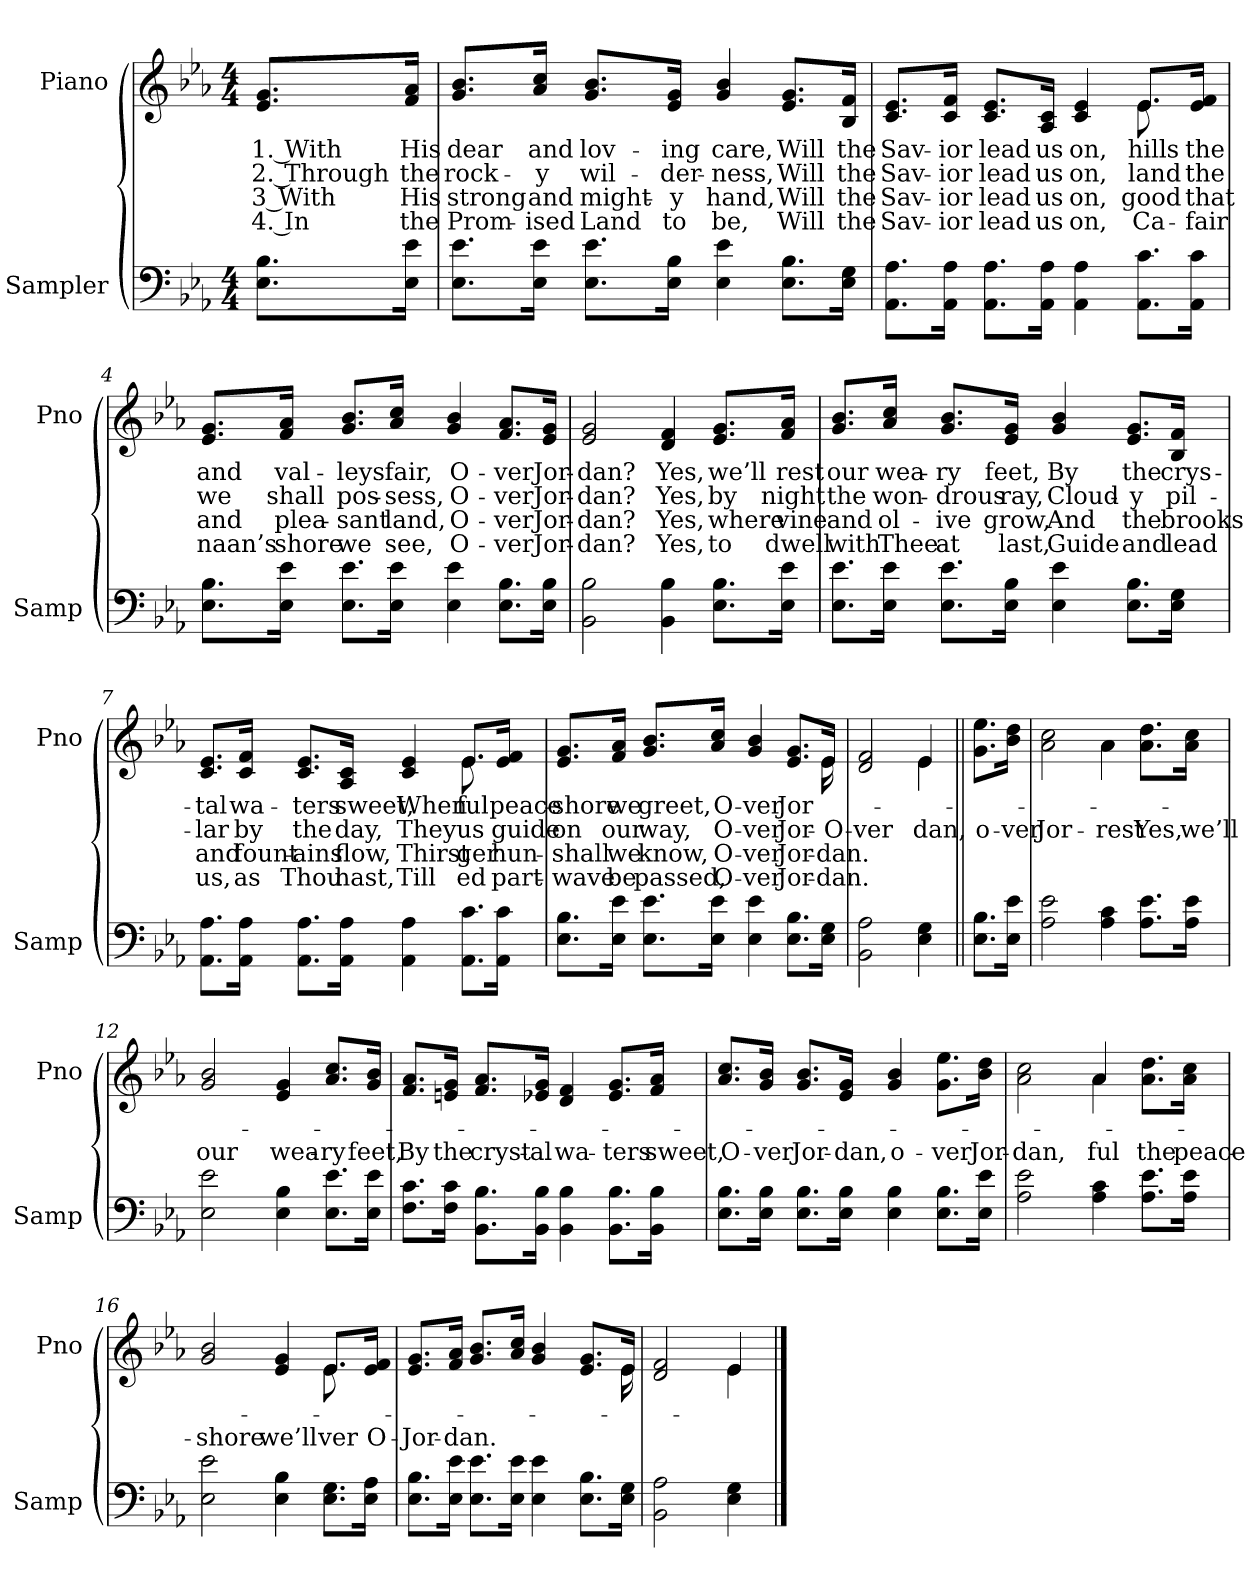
**kern	**kern	**text	**text	**text	**text
*part2	*part1	*part1	*part1	*part1	*part1
*staff2	*staff1	*staff1	*staff1	*staff1	*staff1
*I"Sampler	*I"Piano	*	*	*	*
*I'Samp	*I'Pno	*	*	*	*
*clefF4	*clefG2	*	*	*	*
*k[b-e-a-]	*k[b-e-a-]	*	*	*	*
*E-:	*E-:	*	*	*	*
*M4/4	*M4/4	*	*	*	*
=1	=1	=1	=1	=1	=1
8.E-\ 8.B-\L	8.e-/ 8.g/L	1. With	2. Through	3 With	4. In
16E-\ 16e-\Jk	16f/ 16a-/Jk	His	the	His	the
=2	=2	=2	=2	=2	=2
8.E-\ 8.e-\L	8.g/ 8.b-/L	dear	rock-	strong	Prom-
16E-\ 16e-\Jk	16a-/ 16cc/Jk	and	-y	and	-ised
8.E-\ 8.e-\L	8.g/ 8.b-/L	lov-	wil-	might-	Land
16E-\ 16B-\Jk	16e-/ 16g/Jk	-ing	-der-	-y	to
4E- 4e-	4g 4b-	care,	-ness,	hand,	be,
8.E-\ 8.B-\L	8.e-/ 8.g/L	Will	Will	Will	Will
16E-\ 16G\Jk	16B-/ 16f/Jk	the	the	the	the
=3	=3	=3	=3	=3	=3
*	*^	*	*	*	*
8.AA-\ 8.A-\L	8.c/ 8.e-/L	2.ryy	Sav-	Sav-	Sav-	Sav-
16AA-\ 16A-\Jk	16c/ 16f/Jk	.	-ior	-ior	-ior	-ior
8.AA-\ 8.A-\L	8.c/ 8.e-/L	.	lead	lead	lead	lead
16AA-\ 16A-\Jk	16A-/ 16c/Jk	.	us	us	us	us
4AA- 4A-	4c 4e-	.	on,	on,	on,	on,
8.AA-\ 8.c\L	8.e-/L	8.e-	hills	land	good	Ca-
16AA-\ 16c\Jk	16e-/ 16f/Jk	16ryy	the	the	that	fair
*	*v	*v	*	*	*	*
=4	=4	=4	=4	=4	=4
8.E-\ 8.B-\L	8.e-/ 8.g/L	and	we	and	-naan’s
16E-\ 16e-\Jk	16f/ 16a-/Jk	val-	shall	plea-	shore
8.E-\ 8.e-\L	8.g/ 8.b-/L	-leys	pos-	-sant	we
16E-\ 16e-\Jk	16a-/ 16cc/Jk	fair,	-sess,	land,	see,
4E- 4e-	4g 4b-	O-	O-	O-	O-
8.E-\ 8.B-\L	8.f/ 8.a-/L	-ver	-ver	-ver	-ver
16E-\ 16B-\Jk	16e-/ 16g/Jk	Jor-	Jor-	Jor-	Jor-
=5	=5	=5	=5	=5	=5
2BB- 2B-	2e- 2g	-dan?	-dan?	-dan?	-dan?
4BB- 4B-	4d 4f	Yes,	Yes,	Yes,	Yes,
8.E-\ 8.B-\L	8.e-/ 8.g/L	we’ll	by	where	to
16E-\ 16e-\Jk	16f/ 16a-/Jk	rest	night	vine	dwell
=6	=6	=6	=6	=6	=6
8.E-\ 8.e-\L	8.g/ 8.b-/L	our	the	and	with
16E-\ 16e-\Jk	16a-/ 16cc/Jk	wea-	won-	ol-	Thee
8.E-\ 8.e-\L	8.g/ 8.b-/L	-ry	-drous	-ive	at
16E-\ 16B-\Jk	16e-/ 16g/Jk	feet,	ray,	grow,	last,
4E- 4e-	4g 4b-	By	Cloud-	And	Guide
8.E-\ 8.B-\L	8.e-/ 8.g/L	the	-y	the	and
16E-\ 16G\Jk	16B-/ 16f/Jk	crys-	pil-	brooks	lead
=7	=7	=7	=7	=7	=7
*	*^	*	*	*	*
8.AA-\ 8.A-\L	8.c/ 8.e-/L	2.ryy	-tal	-lar	and	us,
16AA-\ 16A-\Jk	16c/ 16f/Jk	.	wa-	by	fount-	as
8.AA-\ 8.A-\L	8.c/ 8.e-/L	.	-ters	the	-ains	Thou
16AA-\ 16A-\Jk	16A-/ 16c/Jk	.	sweet,	day,	flow,	hast,
4AA- 4A-	4c 4e-	.	When	They	Thirst	Till
8.AA-\ 8.c\L	8.e-/L	8.e-	-ful	us	-ger	-ed
16AA-\ 16c\Jk	16e-/ 16f/Jk	16ryy	peace-	guide	hun-	part-
=8	=8	=8	=8	=8	=8	=8
8.E-\ 8.B-\L	8.e-/ 8.g/L	2...ryy	shore	on	shall	wave
16E-\ 16e-\Jk	16f/ 16a-/Jk	.	we	our	we	be
8.E-\ 8.e-\L	8.g/ 8.b-/L	.	greet,	way,	know,	passed,
16E-\ 16e-\Jk	16a-/ 16cc/Jk	.	O-	O-	O-	O-
4E- 4e-	4g 4b-	.	-ver	-ver	-ver	-ver
8.E-\ 8.B-\L	8.e-/ 8.g/L	.	Jor-	Jor-	Jor-	Jor-
16E-\ 16G\Jk	16e-/Jk	16e-	.	O-	-dan.	-dan.
=9	=9	=9	=9	=9	=9	=9
2BB- 2A-	2d 2f	2ryy	.	-ver	.	.
4E- 4G	4e-/	4e-	.	-dan,	.	.
=10||	=10||	=10||	=10||	=10||	=10||	=10||
!	!LO:TX:t=Refrain	!	!	!	!	!
*	*v	*v	*	*	*	*
8.E-\ 8.B-\L	8.g\ 8.ee-\L	.	o-	.	.
16E-\ 16e-\Jk	16b-\ 16dd\Jk	.	-ver	.	.
=11	=11	=11	=11	=11	=11
*	*^	*	*	*	*
2A- 2e-	2a-\ 2cc\	2ryy	.	Jor-	.	.
4A- 4c	4a-\	4a-	.	rest	.	.
8.A-\ 8.e-\L	8.a-\ 8.dd\L	4ryy	.	Yes,	.	.
16A-\ 16e-\Jk	16a-\ 16cc\Jk	.	.	we’ll	.	.
*	*v	*v	*	*	*	*
=12	=12	=12	=12	=12	=12
2E- 2e-	2g 2b-	.	our	.	.
4E- 4B-	4e- 4g	.	wea-	.	.
8.E-\ 8.e-\L	8.a-/ 8.cc/L	.	-ry	.	.
16E-\ 16e-\Jk	16g/ 16b-/Jk	.	feet,	.	.
=13	=13	=13	=13	=13	=13
8.F\ 8.c\L	8.f/ 8.a-/L	.	By	.	.
16F\ 16c\Jk	16en/ 16g/Jk	.	the	.	.
8.BB-\ 8.B-\L	8.f/ 8.a-/L	.	cryst-	.	.
16BB-\ 16B-\Jk	16e-X/ 16g/Jk	.	-al	.	.
4BB- 4B-	4d 4f	.	wa-	.	.
8.BB-\ 8.B-\L	8.e-/ 8.g/L	.	-ters	.	.
16BB-\ 16B-\Jk	16f/ 16a-/Jk	.	sweet,	.	.
=14	=14	=14	=14	=14	=14
8.E-\ 8.B-\L	8.a-/ 8.cc/L	.	O-	.	.
16E-\ 16B-\Jk	16g/ 16b-/Jk	.	-ver	.	.
8.E-\ 8.B-\L	8.g/ 8.b-/L	.	Jor-	.	.
16E-\ 16B-\Jk	16e-/ 16g/Jk	.	-dan,	.	.
4E- 4B-	4g 4b-	.	o-	.	.
8.E-\ 8.B-\L	8.g\ 8.ee-\L	.	-ver	.	.
16E-\ 16e-\Jk	16b-\ 16dd\Jk	.	Jor-	.	.
=15	=15	=15	=15	=15	=15
*	*^	*	*	*	*
2A- 2e-	2a- 2cc	2ryy	.	-dan,	.	.
4A- 4c	4a-/	4a-	.	-ful	.	.
8.A-\ 8.e-\L	8.a-\ 8.dd\L	4ryy	.	the	.	.
16A-\ 16e-\Jk	16a-\ 16cc\Jk	.	.	peace-	.	.
=16	=16	=16	=16	=16	=16	=16
2E- 2e-	2g 2b-	2.ryy	.	shore	.	.
4E- 4B-	4e- 4g	.	.	we’ll	.	.
8.E-\ 8.G\L	8.e-/L	8.e-	.	-ver	.	.
16E-\ 16A-\Jk	16e-/ 16f/Jk	16ryy	.	O-	.	.
=17	=17	=17	=17	=17	=17	=17
8.E-\ 8.B-\L	8.e-/ 8.g/L	2...ryy	.	Jor-	.	.
16E-\ 16e-\Jk	16f/ 16a-/Jk	.	.	-dan.	.	.
8.E-\ 8.e-\L	8.g/ 8.b-/L	.	.	.	.	.
16E-\ 16e-\Jk	16a-/ 16cc/Jk	.	.	.	.	.
4E- 4e-	4g 4b-	.	.	.	.	.
8.E-\ 8.B-\L	8.e-/ 8.g/L	.	.	.	.	.
16E-\ 16G\Jk	16e-/Jk	16e-	.	.	.	.
=18	=18	=18	=18	=18	=18	=18
2BB- 2A-	2d 2f	2ryy	.	.	.	.
4E- 4G	4e-/	4e-	.	.	.	.
*	*v	*v	*	*	*	*
==	==	==	==	==	==
*-	*-	*-	*-	*-	*-
